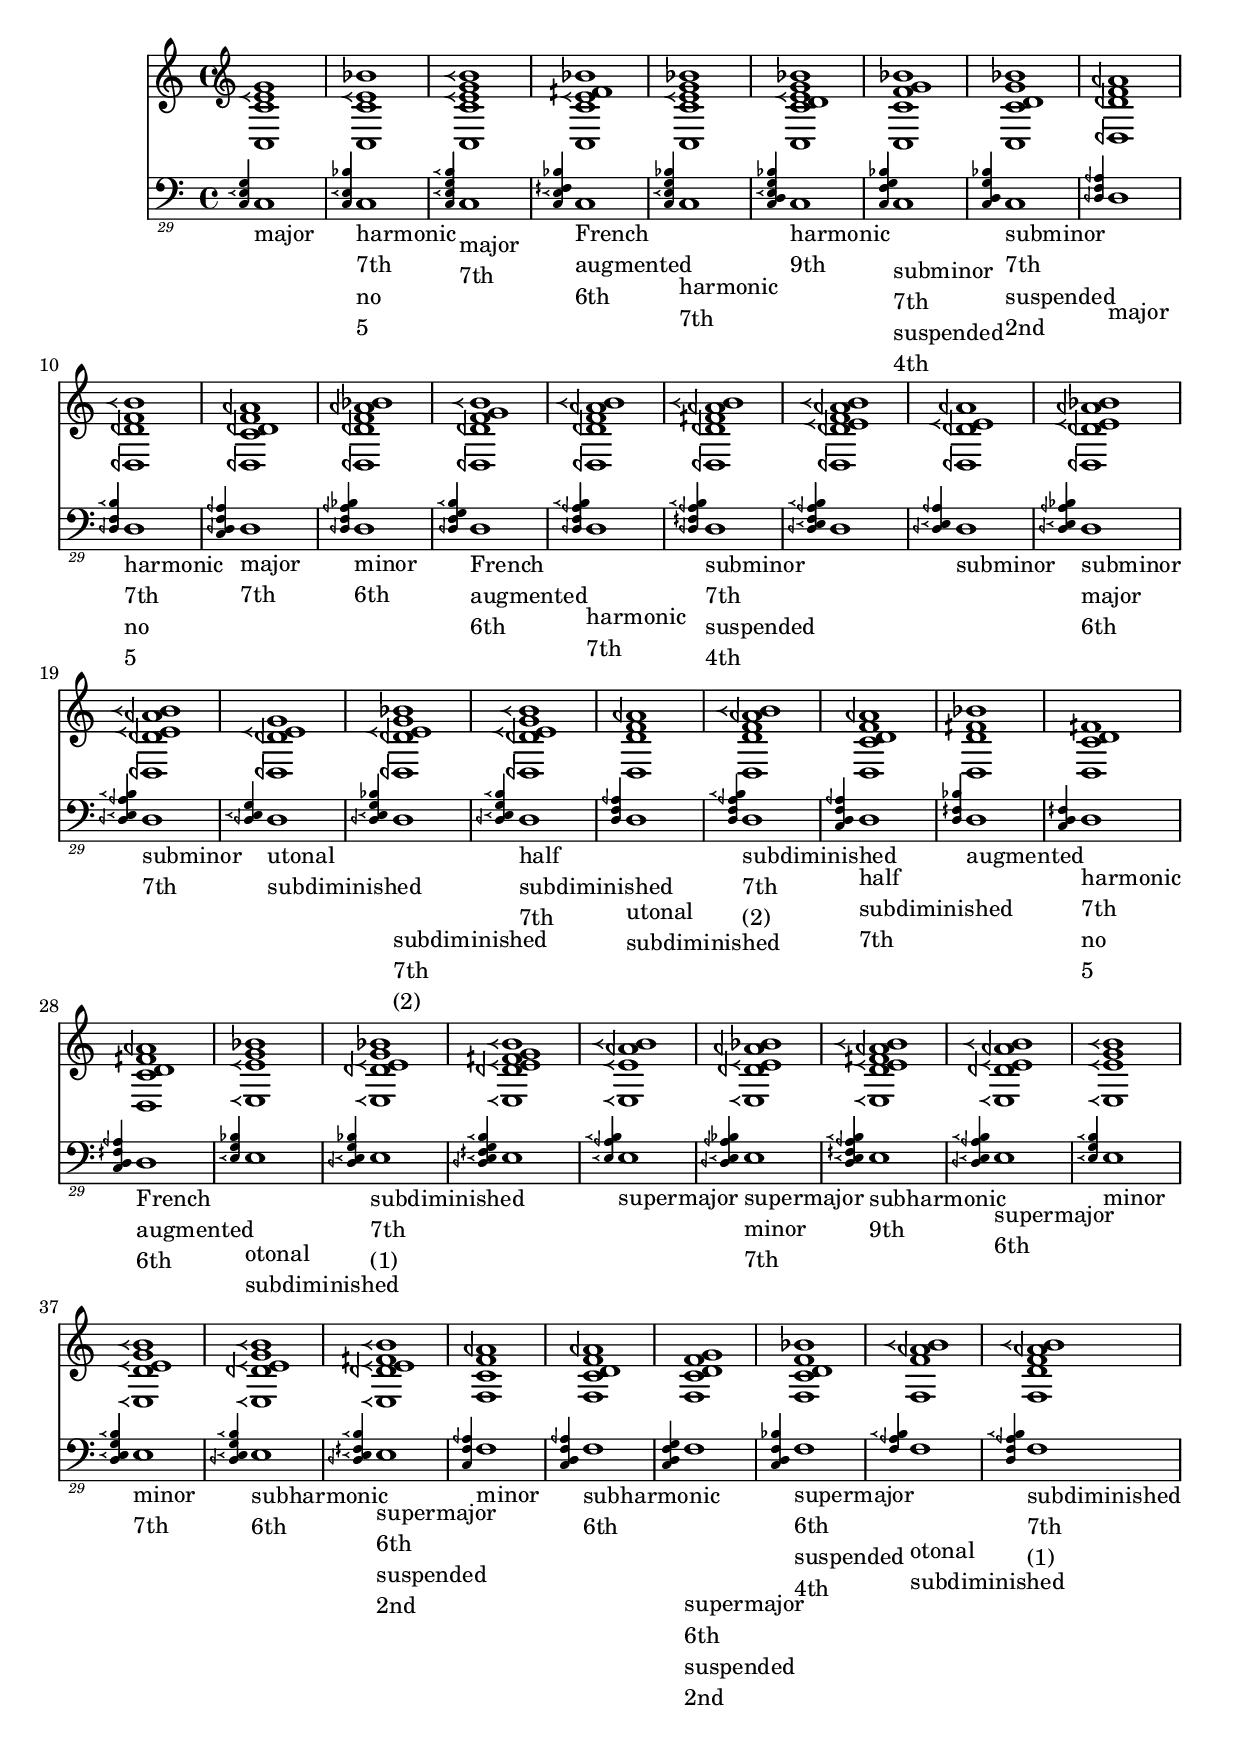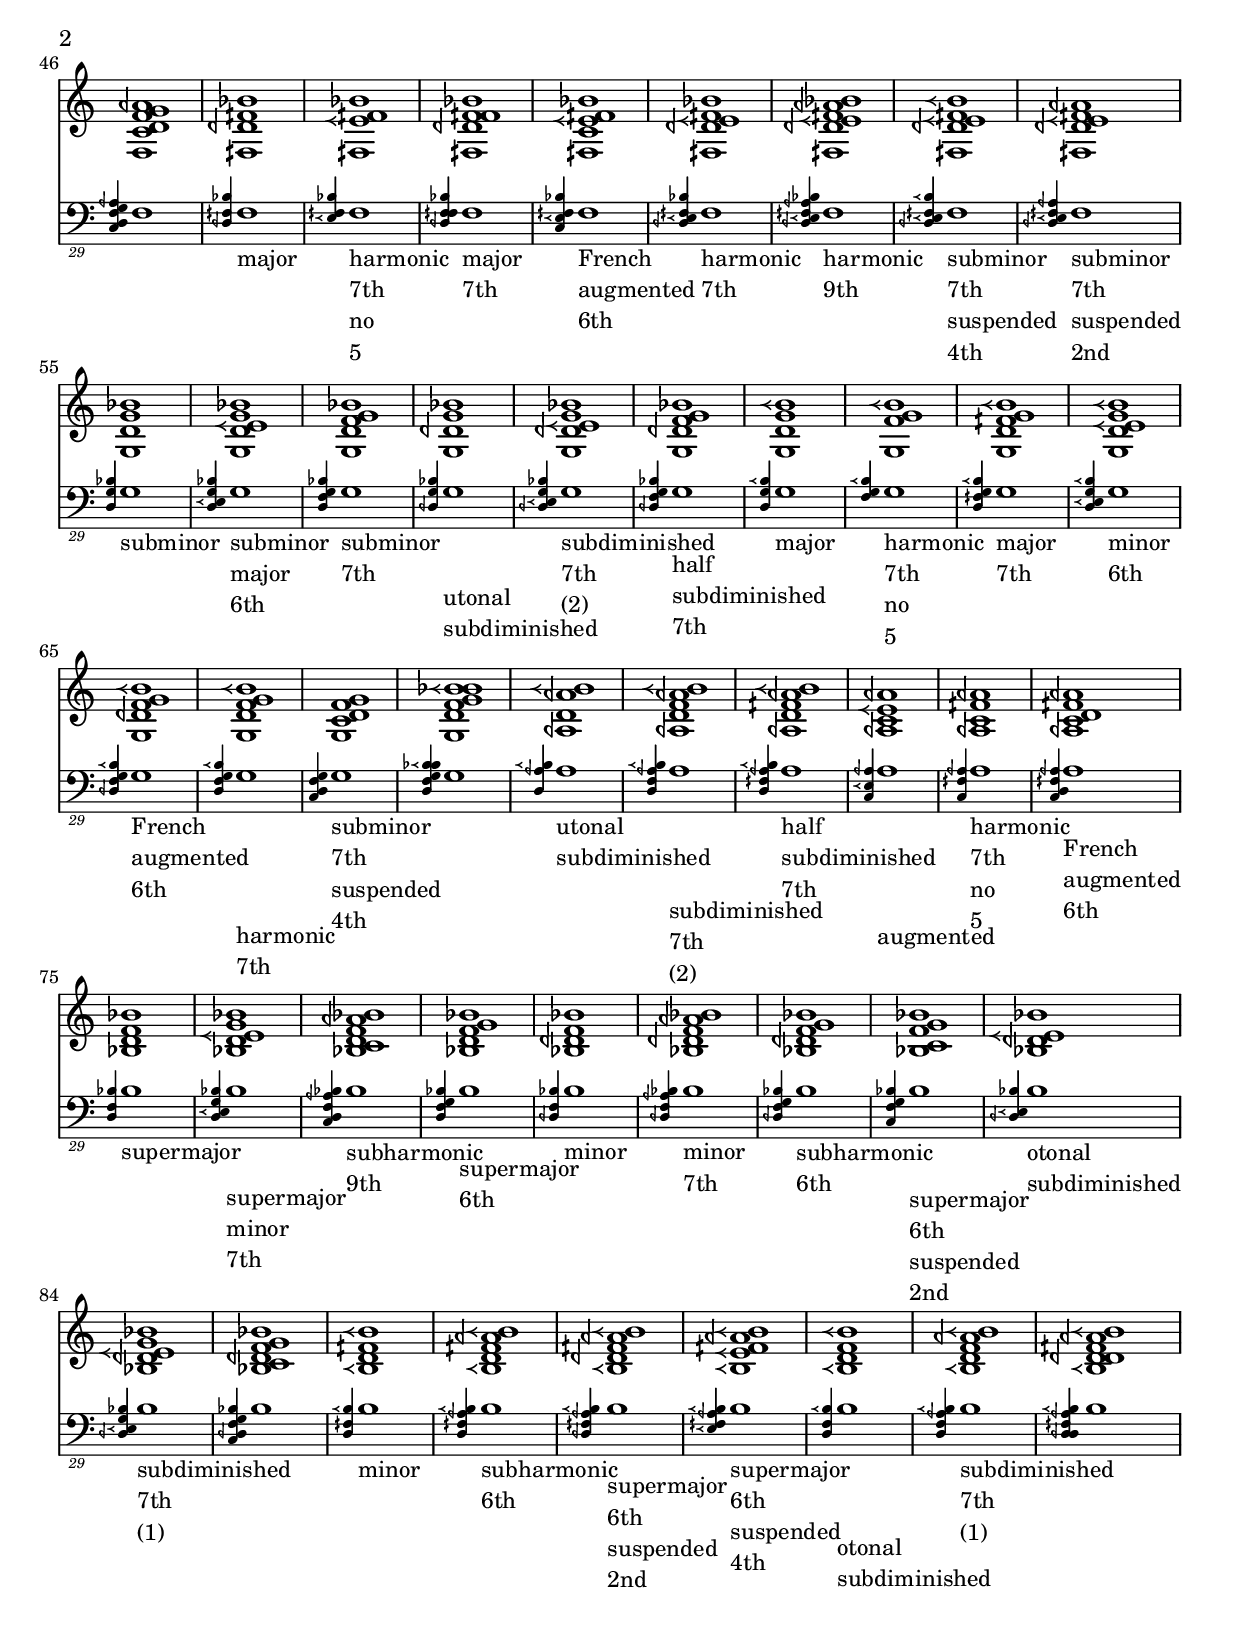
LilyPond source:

%%% created by Strasheela at 16:24, 23-6-2008

\version "2.10.0"

\layout {
    \context {
      \Score
      \override SpacingSpanner
                #'base-shortest-duration = #(ly:make-moment 1 32)
    }
  }
% \paper {
% }
% \layout {  
% }

% Define 22 ET pitches simply as 1/6 tone alterations...
#(define-public Comma 1/6)
#(define-public SharpMinusComma 1/3)
#(define-public Sharp 1/2)


% Define pitch names: C = c, C/ = cu (comma up), C#\ = cscd (c sharp, comma down),  C# = cs, C\ = ccd, Cb/ = cfcu, Cb = cf

etTwentytwoPitchNames = #`(
  (c . ,(ly:make-pitch -1 0 NATURAL))
  (d . ,(ly:make-pitch -1 1 NATURAL))
  (e . ,(ly:make-pitch -1 2 NATURAL))
  (f . ,(ly:make-pitch -1 3 NATURAL))
  (g . ,(ly:make-pitch -1 4 NATURAL))
  (a . ,(ly:make-pitch -1 5 NATURAL))
  (b . ,(ly:make-pitch -1 6 NATURAL))
  
  (ccu . ,(ly:make-pitch -1 0 Comma))
  (dcu . ,(ly:make-pitch -1 1 Comma))
  (ecu . ,(ly:make-pitch -1 2 Comma))
  (fcu . ,(ly:make-pitch -1 3 Comma))
  (gcu . ,(ly:make-pitch -1 4 Comma))
  (acu . ,(ly:make-pitch -1 5 Comma))
  (bcu . ,(ly:make-pitch -1 6 Comma))

  (cscd . ,(ly:make-pitch -1 0 SharpMinusComma))
  (dscd . ,(ly:make-pitch -1 1 SharpMinusComma))
  (escd . ,(ly:make-pitch -1 2 SharpMinusComma))
  (fscd . ,(ly:make-pitch -1 3 SharpMinusComma))
  (gscd . ,(ly:make-pitch -1 4 SharpMinusComma))
  (ascd . ,(ly:make-pitch -1 5 SharpMinusComma))
  (bscd . ,(ly:make-pitch -1 6 SharpMinusComma))

  (cs . ,(ly:make-pitch -1 0 Sharp))
  (ds . ,(ly:make-pitch -1 1 Sharp))
  (es . ,(ly:make-pitch -1 2 Sharp))
  (fs . ,(ly:make-pitch -1 3 Sharp))
  (gs . ,(ly:make-pitch -1 4 Sharp))
  (as . ,(ly:make-pitch -1 5 Sharp))
  (bs . ,(ly:make-pitch -1 6 Sharp))


  (ccd . ,(ly:make-pitch -1 0 (- Comma)))
  (dcd . ,(ly:make-pitch -1 1 (- Comma)))
  (ecd . ,(ly:make-pitch -1 2 (- Comma)))
  (fcd . ,(ly:make-pitch -1 3 (- Comma)))
  (gcd . ,(ly:make-pitch -1 4 (- Comma)))
  (acd . ,(ly:make-pitch -1 5 (- Comma)))
  (bcd . ,(ly:make-pitch -1 6 (- Comma)))
  
  (cfcu . ,(ly:make-pitch -1 0 (- SharpMinusComma)))
  (dfcu . ,(ly:make-pitch -1 1 (- SharpMinusComma)))
  (efcu . ,(ly:make-pitch -1 2 (- SharpMinusComma)))
  (ffcu . ,(ly:make-pitch -1 3 (- SharpMinusComma)))
  (gfcu . ,(ly:make-pitch -1 4 (- SharpMinusComma)))
  (afcu . ,(ly:make-pitch -1 5 (- SharpMinusComma)))
  (bfcu . ,(ly:make-pitch -1 6 (- SharpMinusComma)))

  (cf . ,(ly:make-pitch -1 0 (- Sharp)))
  (df . ,(ly:make-pitch -1 1 (- Sharp)))
  (ef . ,(ly:make-pitch -1 2 (- Sharp)))
  (ff . ,(ly:make-pitch -1 3 (- Sharp)))
  (gf . ,(ly:make-pitch -1 4 (- Sharp)))
  (af . ,(ly:make-pitch -1 5 (- Sharp)))
  (bf . ,(ly:make-pitch -1 6 (- Sharp)))

)

%% set pitch names.
pitchnames = \etTwentytwoPitchNames 
#(ly:parser-set-note-names parser etTwentytwoPitchNames)


% etTwentytwoGlyphs = #'((1 . "accidentals.doublesharp")
%        (1/2 . "accidentals.sharp")
%        (1/3 . "accidentals.sharp.slashslashslash.stem")
%        (1/6 . "accidentals.rightparen")
%        (0 . "accidentals.natural")
%        (-1/6 . "accidentals.leftparen")
%        (-1/3 . "accidentals.flat.slash")
%        (-1/2 . "accidentals.flat")
%        (-1 . "accidentals.flatflat")
%        )

% etTwentytwoGlyphs = #'((1 . "accidentals.doublesharp")
%        (1/2 . "accidentals.sharp")
%        (1/3 . "accidentals.sharp.slashslashslash.stem")
%        (1/6 . "arrowheads.open.11")
%        (0 . "accidentals.natural")
%        (-1/6 . "arrowheads.open.1M1")
%        (-1/3 . "accidentals.flat.slash")
%        (-1/2 . "accidentals.flat")
%        (-1 . "accidentals.flatflat")
%        )

etTwentytwoGlyphs = #'((1 . "accidentals.doublesharp")
       (1/2 . "accidentals.sharp")
       (1/3 . "accidentals.sharp.slashslash.stem")
       (1/6 . "arrowheads.open.01")
       (0 . "accidentals.natural")
       (-1/6 . "arrowheads.open.0M1")
       (-1/3 . "accidentals.mirroredflat")
       (-1/2 . "accidentals.flat")
       (-1 . "accidentals.flatflat")
       )

{ 
\override Score.Accidental #'glyph-name-alist =  \etTwentytwoGlyphs

\override Score.KeySignature #'glyph-name-alist = \etTwentytwoGlyphs

% test
% \relative { c4 ccu cscd cs d dcd dfcu df c }
% }


 
 <<   
 \new Staff { \clef violin  
 {
  
 <c c' ecd' g'>1 
 <c c' ecd' bf'>1 
 <c c' ecd' g' bcd'>1 
 <c c' ecd' fscd' bf'>1 
 <c c' ecd' g' bf'>1 
 <c c' d' ecd' g' bf'>1 
 <c c' f' g' bf'>1 
 <c c' d' g' bf'>1 
 <dfcu dfcu' f' afcu'>1 
 <dfcu dfcu' f' bcd'>1 
 <dfcu c' dfcu' f' afcu'>1 
 <dfcu dfcu' f' afcu' bf'>1 
 <dfcu dfcu' f' g' bcd'>1 
 <dfcu dfcu' f' afcu' bcd'>1 
 <dfcu dfcu' fscd' afcu' bcd'>1 
 <dfcu dfcu' ecd' f' afcu' bcd'>1 
 <dfcu dfcu' ecd' afcu'>1 
 <dfcu dfcu' ecd' afcu' bf'>1 
 <dfcu dfcu' ecd' afcu' bcd'>1 
 <dfcu dfcu' ecd' g'>1 
 <dfcu dfcu' ecd' g' bf'>1 
 <dfcu dfcu' ecd' g' bcd'>1 
 <d d' f' afcu'>1 
 <d d' f' afcu' bcd'>1 
 <d c' d' f' afcu'>1 
 <d d' fscd' bf'>1 
 <d c' d' fscd'>1 
 <d c' d' fscd' afcu'>1 
 <ecd ecd' g' bf'>1 
 <ecd dfcu' ecd' g' bf'>1 
 <ecd dfcu' ecd' fscd' g' bcd'>1 
 <ecd ecd' afcu' bcd'>1 
 <ecd dfcu' ecd' afcu' bf'>1 
 <ecd d' ecd' fscd' afcu' bcd'>1 
 <ecd dfcu' ecd' afcu' bcd'>1 
 <ecd ecd' g' bcd'>1 
 <ecd d' ecd' g' bcd'>1 
 <ecd dfcu' ecd' g' bcd'>1 
 <ecd dfcu' ecd' fscd' bcd'>1 
 <f c' f' afcu'>1 
 <f c' d' f' afcu'>1 
 <f c' d' f' g'>1 
 <f c' d' f' bf'>1 
 <f f' afcu' bcd'>1 
 <f d' f' afcu' bcd'>1 
 <f c' d' f' g' afcu'>1 
 <fscd dfcu' fscd' bf'>1 
 <fscd ecd' fscd' bf'>1 
 <fscd dfcu' f' fscd' bf'>1 
 <fscd c' ecd' fscd' bf'>1 
 <fscd dfcu' ecd' fscd' bf'>1 
 <fscd dfcu' ecd' fscd' afcu' bf'>1 
 <fscd dfcu' ecd' fscd' bcd'>1 
 <fscd dfcu' ecd' fscd' afcu'>1 
 <g d' g' bf'>1 
 <g d' ecd' g' bf'>1 
 <g d' f' g' bf'>1 
 <g dfcu' g' bf'>1 
 <g dfcu' ecd' g' bf'>1 
 <g dfcu' f' g' bf'>1 
 <g d' g' bcd'>1 
 <g f' g' bcd'>1 
 <g d' fscd' g' bcd'>1 
 <g d' ecd' g' bcd'>1 
 <g dfcu' f' g' bcd'>1 
 <g d' f' g' bcd'>1 
 <g c' d' f' g'>1 
 <g d' f' g' bf' bcd'>1 
 <afcu d' afcu' bcd'>1 
 <afcu d' f' afcu' bcd'>1 
 <afcu d' fscd' afcu' bcd'>1 
 <afcu c' ecd' afcu'>1 
 <afcu c' fscd' afcu'>1 
 <afcu c' d' fscd' afcu'>1 
 <bf d' f' bf'>1 
 <bf d' ecd' g' bf'>1 
 <bf c' d' f' afcu' bf'>1 
 <bf d' f' g' bf'>1 
 <bf dfcu' f' bf'>1 
 <bf dfcu' f' afcu' bf'>1 
 <bf dfcu' f' g' bf'>1 
 <bf c' f' g' bf'>1 
 <bf dfcu' ecd' bf'>1 
 <bf dfcu' ecd' g' bf'>1 
 <bf c' dfcu' f' g' bf'>1 
 <bcd d' fscd' bcd'>1 
 <bcd d' fscd' afcu' bcd'>1 
 <bcd dfcu' fscd' afcu' bcd'>1 
 <bcd ecd' fscd' afcu' bcd'>1 
 <bcd d' f' bcd'>1 
 <bcd d' f' afcu' bcd'>1 
 <bcd dfcu' d' fscd' afcu' bcd'>1 
} } 
 \new Staff { \clef "bass_29"  
 {
  \grace <c,,,, ecd,,,, g,,,,>4 c,,,,1_\markup{\column {major } } \grace <c,,,, ecd,,,, bf,,,,>4 c,,,,1_\markup{\column {harmonic 7th no 5 } } \grace <c,,,, ecd,,,, g,,,, bcd,,,,>4 c,,,,1_\markup{\column {major 7th } } \grace <c,,,, ecd,,,, fscd,,,, bf,,,,>4 c,,,,1_\markup{\column {French augmented 6th } } \grace <c,,,, ecd,,,, g,,,, bf,,,,>4 c,,,,1_\markup{\column {harmonic 7th } } \grace <c,,,, d,,,, ecd,,,, g,,,, bf,,,,>4 c,,,,1_\markup{\column {harmonic 9th } } \grace <c,,,, f,,,, g,,,, bf,,,,>4 c,,,,1_\markup{\column {subminor 7th suspended 4th } } \grace <c,,,, d,,,, g,,,, bf,,,,>4 c,,,,1_\markup{\column {subminor 7th suspended 2nd } } \grace <dfcu,,,, f,,,, afcu,,,,>4 dfcu,,,,1_\markup{\column {major } } \grace <dfcu,,,, f,,,, bcd,,,,>4 dfcu,,,,1_\markup{\column {harmonic 7th no 5 } } \grace <dfcu,,,, f,,,, afcu,,,, c,,,,>4 dfcu,,,,1_\markup{\column {major 7th } } \grace <dfcu,,,, f,,,, afcu,,,, bf,,,,>4 dfcu,,,,1_\markup{\column {minor 6th } } \grace <dfcu,,,, f,,,, g,,,, bcd,,,,>4 dfcu,,,,1_\markup{\column {French augmented 6th } } \grace <dfcu,,,, f,,,, afcu,,,, bcd,,,,>4 dfcu,,,,1_\markup{\column {harmonic 7th } } \grace <dfcu,,,, fscd,,,, afcu,,,, bcd,,,,>4 dfcu,,,,1_\markup{\column {subminor 7th suspended 4th } } \grace <dfcu,,,, ecd,,,, f,,,, afcu,,,, bcd,,,,>4 dfcu,,,,1_\markup{\column { } } \grace <dfcu,,,, ecd,,,, afcu,,,,>4 dfcu,,,,1_\markup{\column {subminor } } \grace <dfcu,,,, ecd,,,, afcu,,,, bf,,,,>4 dfcu,,,,1_\markup{\column {subminor major 6th } } \grace <dfcu,,,, ecd,,,, afcu,,,, bcd,,,,>4 dfcu,,,,1_\markup{\column {subminor 7th } } \grace <dfcu,,,, ecd,,,, g,,,,>4 dfcu,,,,1_\markup{\column {utonal subdiminished } } \grace <dfcu,,,, ecd,,,, g,,,, bf,,,,>4 dfcu,,,,1_\markup{\column {subdiminished 7th (2) } } \grace <dfcu,,,, ecd,,,, g,,,, bcd,,,,>4 dfcu,,,,1_\markup{\column {half subdiminished 7th } } \grace <d,,,, f,,,, afcu,,,,>4 d,,,,1_\markup{\column {utonal subdiminished } } \grace <d,,,, f,,,, afcu,,,, bcd,,,,>4 d,,,,1_\markup{\column {subdiminished 7th (2) } } \grace <d,,,, f,,,, afcu,,,, c,,,,>4 d,,,,1_\markup{\column {half subdiminished 7th } } \grace <d,,,, fscd,,,, bf,,,,>4 d,,,,1_\markup{\column {augmented } } \grace <d,,,, fscd,,,, c,,,,>4 d,,,,1_\markup{\column {harmonic 7th no 5 } } \grace <d,,,, fscd,,,, afcu,,,, c,,,,>4 d,,,,1_\markup{\column {French augmented 6th } } \grace <ecd,,,, g,,,, bf,,,,>4 ecd,,,,1_\markup{\column {otonal subdiminished } } \grace <ecd,,,, g,,,, bf,,,, dfcu,,,,>4 ecd,,,,1_\markup{\column {subdiminished 7th (1) } } \grace <ecd,,,, fscd,,,, g,,,, bcd,,,, dfcu,,,,>4 ecd,,,,1_\markup{\column { } } \grace <ecd,,,, afcu,,,, bcd,,,,>4 ecd,,,,1_\markup{\column {supermajor } } \grace <ecd,,,, afcu,,,, bf,,,, dfcu,,,,>4 ecd,,,,1_\markup{\column {supermajor minor 7th } } \grace <ecd,,,, fscd,,,, afcu,,,, bcd,,,, d,,,,>4 ecd,,,,1_\markup{\column {subharmonic 9th } } \grace <ecd,,,, afcu,,,, bcd,,,, dfcu,,,,>4 ecd,,,,1_\markup{\column {supermajor 6th } } \grace <ecd,,,, g,,,, bcd,,,,>4 ecd,,,,1_\markup{\column {minor } } \grace <ecd,,,, g,,,, bcd,,,, d,,,,>4 ecd,,,,1_\markup{\column {minor 7th } } \grace <ecd,,,, g,,,, bcd,,,, dfcu,,,,>4 ecd,,,,1_\markup{\column {subharmonic 6th } } \grace <ecd,,,, fscd,,,, bcd,,,, dfcu,,,,>4 ecd,,,,1_\markup{\column {supermajor 6th suspended 2nd } } \grace <f,,,, afcu,,,, c,,,,>4 f,,,,1_\markup{\column {minor } } \grace <f,,,, afcu,,,, c,,,, d,,,,>4 f,,,,1_\markup{\column {subharmonic 6th } } \grace <f,,,, g,,,, c,,,, d,,,,>4 f,,,,1_\markup{\column {supermajor 6th suspended 2nd } } \grace <f,,,, bf,,,, c,,,, d,,,,>4 f,,,,1_\markup{\column {supermajor 6th suspended 4th } } \grace <f,,,, afcu,,,, bcd,,,,>4 f,,,,1_\markup{\column {otonal subdiminished } } \grace <f,,,, afcu,,,, bcd,,,, d,,,,>4 f,,,,1_\markup{\column {subdiminished 7th (1) } } \grace <f,,,, g,,,, afcu,,,, c,,,, d,,,,>4 f,,,,1_\markup{\column { } } \grace <fscd,,,, bf,,,, dfcu,,,,>4 fscd,,,,1_\markup{\column {major } } \grace <fscd,,,, bf,,,, ecd,,,,>4 fscd,,,,1_\markup{\column {harmonic 7th no 5 } } \grace <fscd,,,, bf,,,, dfcu,,,, f,,,,>4 fscd,,,,1_\markup{\column {major 7th } } \grace <fscd,,,, bf,,,, c,,,, ecd,,,,>4 fscd,,,,1_\markup{\column {French augmented 6th } } \grace <fscd,,,, bf,,,, dfcu,,,, ecd,,,,>4 fscd,,,,1_\markup{\column {harmonic 7th } } \grace <fscd,,,, afcu,,,, bf,,,, dfcu,,,, ecd,,,,>4 fscd,,,,1_\markup{\column {harmonic 9th } } \grace <fscd,,,, bcd,,,, dfcu,,,, ecd,,,,>4 fscd,,,,1_\markup{\column {subminor 7th suspended 4th } } \grace <fscd,,,, afcu,,,, dfcu,,,, ecd,,,,>4 fscd,,,,1_\markup{\column {subminor 7th suspended 2nd } } \grace <g,,,, bf,,,, d,,,,>4 g,,,,1_\markup{\column {subminor } } \grace <g,,,, bf,,,, d,,,, ecd,,,,>4 g,,,,1_\markup{\column {subminor major 6th } } \grace <g,,,, bf,,,, d,,,, f,,,,>4 g,,,,1_\markup{\column {subminor 7th } } \grace <g,,,, bf,,,, dfcu,,,,>4 g,,,,1_\markup{\column {utonal subdiminished } } \grace <g,,,, bf,,,, dfcu,,,, ecd,,,,>4 g,,,,1_\markup{\column {subdiminished 7th (2) } } \grace <g,,,, bf,,,, dfcu,,,, f,,,,>4 g,,,,1_\markup{\column {half subdiminished 7th } } \grace <g,,,, bcd,,,, d,,,,>4 g,,,,1_\markup{\column {major } } \grace <g,,,, bcd,,,, f,,,,>4 g,,,,1_\markup{\column {harmonic 7th no 5 } } \grace <g,,,, bcd,,,, d,,,, fscd,,,,>4 g,,,,1_\markup{\column {major 7th } } \grace <g,,,, bcd,,,, d,,,, ecd,,,,>4 g,,,,1_\markup{\column {minor 6th } } \grace <g,,,, bcd,,,, dfcu,,,, f,,,,>4 g,,,,1_\markup{\column {French augmented 6th } } \grace <g,,,, bcd,,,, d,,,, f,,,,>4 g,,,,1_\markup{\column {harmonic 7th } } \grace <g,,,, c,,,, d,,,, f,,,,>4 g,,,,1_\markup{\column {subminor 7th suspended 4th } } \grace <g,,,, bf,,,, bcd,,,, d,,,, f,,,,>4 g,,,,1_\markup{\column { } } \grace <afcu,,,, bcd,,,, d,,,,>4 afcu,,,,1_\markup{\column {utonal subdiminished } } \grace <afcu,,,, bcd,,,, d,,,, f,,,,>4 afcu,,,,1_\markup{\column {subdiminished 7th (2) } } \grace <afcu,,,, bcd,,,, d,,,, fscd,,,,>4 afcu,,,,1_\markup{\column {half subdiminished 7th } } \grace <afcu,,,, c,,,, ecd,,,,>4 afcu,,,,1_\markup{\column {augmented } } \grace <afcu,,,, c,,,, fscd,,,,>4 afcu,,,,1_\markup{\column {harmonic 7th no 5 } } \grace <afcu,,,, c,,,, d,,,, fscd,,,,>4 afcu,,,,1_\markup{\column {French augmented 6th } } \grace <bf,,,, d,,,, f,,,,>4 bf,,,,1_\markup{\column {supermajor } } \grace <bf,,,, d,,,, ecd,,,, g,,,,>4 bf,,,,1_\markup{\column {supermajor minor 7th } } \grace <bf,,,, c,,,, d,,,, f,,,, afcu,,,,>4 bf,,,,1_\markup{\column {subharmonic 9th } } \grace <bf,,,, d,,,, f,,,, g,,,,>4 bf,,,,1_\markup{\column {supermajor 6th } } \grace <bf,,,, dfcu,,,, f,,,,>4 bf,,,,1_\markup{\column {minor } } \grace <bf,,,, dfcu,,,, f,,,, afcu,,,,>4 bf,,,,1_\markup{\column {minor 7th } } \grace <bf,,,, dfcu,,,, f,,,, g,,,,>4 bf,,,,1_\markup{\column {subharmonic 6th } } \grace <bf,,,, c,,,, f,,,, g,,,,>4 bf,,,,1_\markup{\column {supermajor 6th suspended 2nd } } \grace <bf,,,, dfcu,,,, ecd,,,,>4 bf,,,,1_\markup{\column {otonal subdiminished } } \grace <bf,,,, dfcu,,,, ecd,,,, g,,,,>4 bf,,,,1_\markup{\column {subdiminished 7th (1) } } \grace <bf,,,, c,,,, dfcu,,,, f,,,, g,,,,>4 bf,,,,1_\markup{\column { } } \grace <bcd,,,, d,,,, fscd,,,,>4 bcd,,,,1_\markup{\column {minor } } \grace <bcd,,,, d,,,, fscd,,,, afcu,,,,>4 bcd,,,,1_\markup{\column {subharmonic 6th } } \grace <bcd,,,, dfcu,,,, fscd,,,, afcu,,,,>4 bcd,,,,1_\markup{\column {supermajor 6th suspended 2nd } } \grace <bcd,,,, ecd,,,, fscd,,,, afcu,,,,>4 bcd,,,,1_\markup{\column {supermajor 6th suspended 4th } } \grace <bcd,,,, d,,,, f,,,,>4 bcd,,,,1_\markup{\column {otonal subdiminished } } \grace <bcd,,,, d,,,, f,,,, afcu,,,,>4 bcd,,,,1_\markup{\column {subdiminished 7th (1) } } \grace <bcd,,,, dfcu,,,, d,,,, fscd,,,, afcu,,,,>4 bcd,,,,1_\markup{\column { } } 
} } 
>>

}